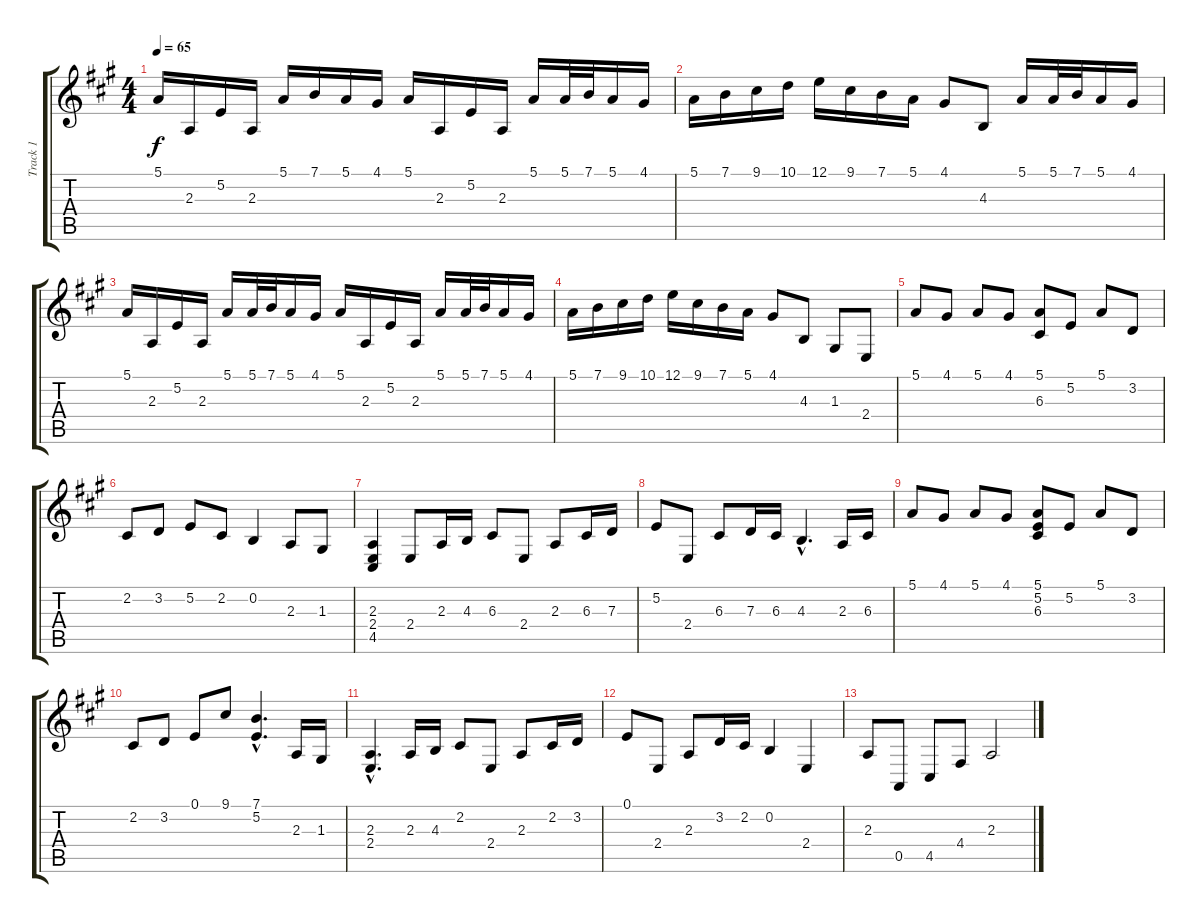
\track ("Track 1" "Track 1") {instrument acousticgrandpiano}
\staff {score tabs}
\tuning (E4 B3 G3 D3 A2 E2) {hide}
\ts (4 4)
\tempo 65
\clef g2
\ks a
5.1.16{dy f} 2.3.16 5.2.16 2.3.16 5.1.16 7.1.16 5.1.16 4.1.16 5.1.16 2.3.16 5.2.16 2.3.16 5.1.16 5.1.32 7.1.32 5.1.16 4.1.16 |
5.1.16 7.1.16 9.1.16 10.1.16 12.1.16 9.1.16 7.1.16 5.1.16 4.1.8 4.3.8 5.1.16 5.1.32 7.1.32 5.1.16 4.1.16 |
5.1.16 2.3.16 5.2.16 2.3.16 5.1.16 5.1.32 7.1.32 5.1.16 4.1.16 5.1.16 2.3.16 5.2.16 2.3.16 5.1.16 5.1.32 7.1.32 5.1.16 4.1.16 |
5.1.16 7.1.16 9.1.16 10.1.16 12.1.16 9.1.16 7.1.16 5.1.16 4.1.8 4.3.8 1.3.8 2.4.8 |
5.1.8 4.1.8 5.1.8 4.1.8 (5.1 6.3).8 5.2.8 5.1.8 3.2.8 |
2.2.8 3.2.8 5.2.8 2.2.8 0.2.4 2.3.8 1.3.8 |
(2.3 2.4 4.5).4 2.4.8 2.3.16 4.3.16 6.3.8 2.4.8 2.3.8 6.3.16 7.3.16 |
5.2.8 2.4.8 6.3.8 7.3.16 6.3.16 4.3{hac}.4{d} 2.3.16 6.3.16 |
5.1.8 4.1.8 5.1.8 4.1.8 (5.1 5.2 6.3).8 5.2.8 5.1.8 3.2.8 |
2.2.8 3.2.8 0.1.8 9.1.8 (7.1{hac} 5.2{hac}).4{d} 2.3.16 1.3.16 |
(2.3{hac} 2.4{hac}).4{d} 2.3.16 4.3.16 2.2.8 2.4.8 2.3.8 2.2.16 3.2.16 |
0.1.8 2.4.8 2.3.8 3.2.16 2.2.16 0.2.4 2.4.4 |
2.3.8 0.5.8 4.5.8 4.4.8 2.3.2
